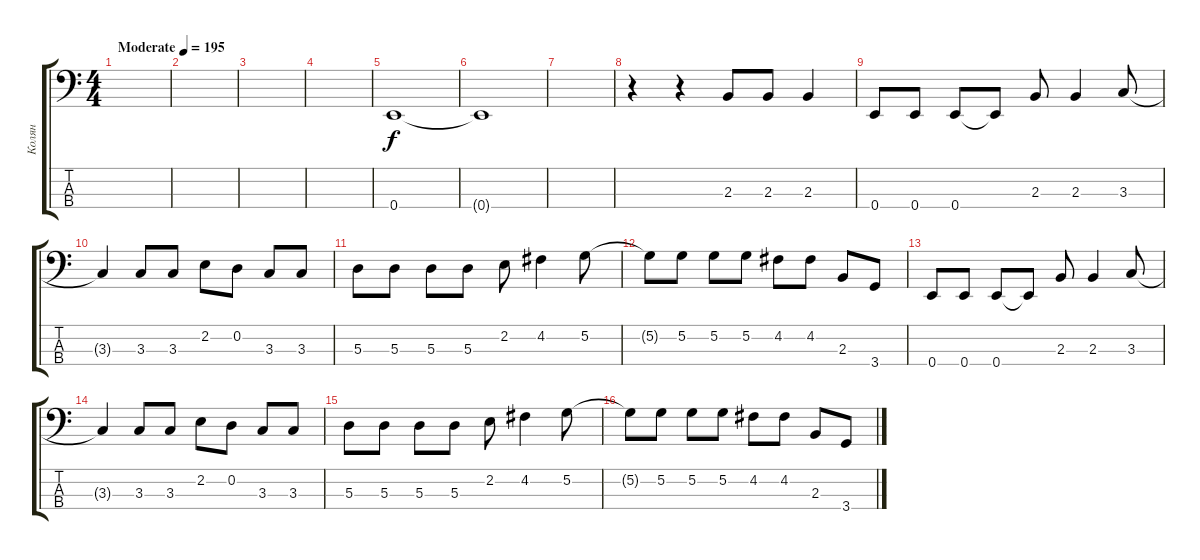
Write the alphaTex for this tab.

\track ("Колян" "Колян") {instrument electricbassfinger}
\staff {score tabs}
\tuning (G2 D2 A1 E1) {hide}
\ts (4 4)
\tempo (195 "Moderate")
\clef f4
\ks c
|
|
|
|
0.4.1 |
0.4{t}.1 |
|
r.4 r.4 2.3.8 2.3.8 2.3.4 |
0.4.8 0.4.8 0.4.8 0.4{t}.8 2.3.8 2.3.4 3.3.8 |
3.3{t}.4 3.3.8 3.3.8 2.2.8 0.2.8 3.3.8 3.3.8 |
5.3.8 5.3.8 5.3.8 5.3.8 2.2.8 4.2.4 5.2.8 |
5.2{t}.8 5.2.8 5.2.8 5.2.8 4.2.8 4.2.8 2.3.8 3.4.8 |
0.4.8 0.4.8 0.4.8 0.4{t}.8 2.3.8 2.3.4 3.3.8 |
3.3{t}.4 3.3.8 3.3.8 2.2.8 0.2.8 3.3.8 3.3.8 |
5.3.8 5.3.8 5.3.8 5.3.8 2.2.8 4.2.4 5.2.8 |
5.2{t}.8 5.2.8 5.2.8 5.2.8 4.2.8 4.2.8 2.3.8 3.4.8
